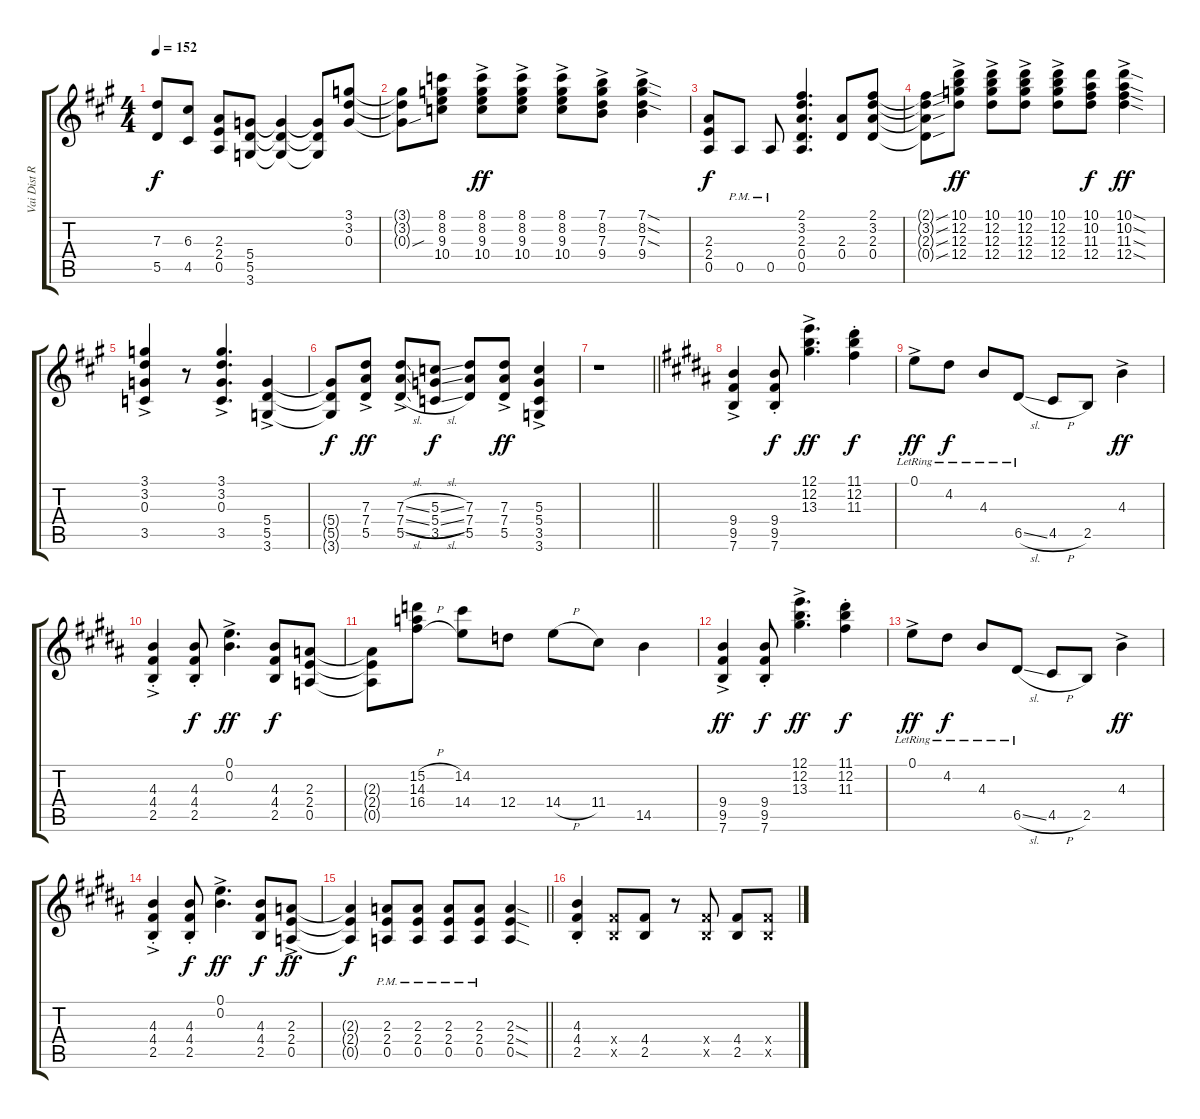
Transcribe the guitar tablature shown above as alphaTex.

\track ("Vai Dist Rhy" "Vai Dist R") {instrument overdrivenguitar}
\staff {score tabs}
\tuning (E4 B3 G3 D3 A2 E2) {hide}
\ts (4 4)
\tempo 152
\clef g2
\ks a
(7.3 5.5).8{dy f} (6.3 4.5).8 (2.3 2.4 0.5).8 (5.4 5.5 3.6).8 (5.4{t} 5.5{t} 3.6{t}).4 (5.4{t} 5.5{t} 3.6{t}).8 (3.1 3.2 0.3).8 |
(3.1{t} 3.2{t} 0.3{sou t}).8 (8.1 8.2 9.3 10.4).8 (8.1{ac} 8.2{ac} 9.3{ac} 10.4{ac}).8{dy ff} (8.1{ac} 8.2{ac} 9.3{ac} 10.4{ac}).8 (8.1{ac} 8.2{ac} 9.3{ac} 10.4{ac}).8 (7.1{ac} 8.2{ac} 7.3{ac} 9.4{ac}).8 (7.1{sod ac} 8.2{sod ac} 7.3{sod ac} 9.4{ac}).4 |
(2.3 2.4 0.5).8{dy f} 0.5{pm}.8 0.5{pm}.8 (2.1 3.2 2.3 0.4 0.5).4{d} (2.3 0.4).8 (2.1 3.2 2.3 0.4).8 |
(2.1{sou t} 3.2{sou t} 2.3{sou t} 0.4{sou t}).8 (10.1{ac} 12.2{ac} 12.3{ac} 12.4{ac}).8{dy ff} (10.1{ac} 12.2{ac} 12.3{ac} 12.4{ac}).8 (10.1{ac} 12.2{ac} 12.3{ac} 12.4{ac}).8 (10.1{ac} 12.2{ac} 12.3{ac} 12.4{ac}).8 (10.1 10.2 11.3 12.4).8{dy f} (10.1{sod ac} 10.2{sod ac} 11.3{sod ac} 12.4{sod ac}).4{dy ff} |
(3.1{ac} 3.2{ac} 0.3{ac} 3.5{ac}).4 r.8 (3.1{ac} 3.2{ac} 0.3{ac} 3.5{ac}).4{d} (5.4{ac} 5.5{ac} 3.6{ac}).4 |
(5.4{t} 5.5{t} 3.6{t}).8{dy f} (7.3{ac} 7.4{ac} 5.5{ac}).8{dy ff} (7.3{sl ac} 7.4{sl ac} 5.5{sl ac}).8 (5.3{sl} 5.4{sl} 3.5{sl}).8{dy f} (7.3 7.4 5.5).8 (7.3{ac} 7.4{ac} 5.5{ac}).8{dy ff} (5.3{ac} 5.4{ac} 3.5{ac} 3.6{ac}).4 |
\barLineRight lightlight
r.1 |
\ks b
(9.4{ac} 9.5{ac} 7.6{ac}).4 (9.4{st} 9.5{st} 7.6{st}).8{dy f} (12.1{ac} 12.2{ac} 13.3{ac}).4{d dy ff} (11.1{st} 12.2{st} 11.3{st}).4{dy f} |
\ks g#minor
0.1{ac lr}.8{dy ff} 4.2{lr}.8{dy f} 4.3{lr}.8 6.5{sl lr}.8 4.5{h}.8 2.5.8 4.3{ac}.4{dy ff} |
(4.3{ac st} 4.4{ac st} 2.5{ac st}).4 (4.3{st} 4.4{st} 2.5{st}).8{dy f} (0.1{ac} 0.2{ac}).4{d dy ff} (4.3 4.4 2.5).8{dy f} (2.3 2.4 0.5).8 |
(2.3{t} 2.4{t} 0.5{t}).8 (15.2{h} 14.3 16.4{h}).8 (14.2 14.4).8 12.4.8 14.4{h}.8 11.4.8 14.5.4 |
\ks b
(9.4{ac} 9.5{ac} 7.6{ac}).4{dy ff} (9.4{st} 9.5{st} 7.6{st}).8{dy f} (12.1{ac} 12.2{ac} 13.3{ac}).4{d dy ff} (11.1{st} 12.2{st} 11.3{st}).4{dy f} |
\ks g#minor
0.1{ac lr}.8{dy ff} 4.2{lr}.8{dy f} 4.3{lr}.8 6.5{sl lr}.8 4.5{h}.8 2.5.8 4.3{ac}.4{dy ff} |
(4.3{ac st} 4.4{ac st} 2.5{ac st}).4 (4.3{st} 4.4{st} 2.5{st}).8{dy f} (0.1{ac} 0.2{ac}).4{d dy ff} (4.3 4.4 2.5).8{dy f} (2.3{ac} 2.4{ac} 0.5{ac}).8{dy ff} |
\barLineRight lightlight
(2.3{t} 2.4{t} 0.5{t}).4{dy f} (2.3{pm} 2.4{pm} 0.5{pm}).8 (2.3{pm} 2.4{pm} 0.5{pm}).8 (2.3{pm} 2.4{pm} 0.5{pm}).8 (2.3{pm} 2.4{pm} 0.5{pm}).8 (2.3{sod} 2.4{sod} 0.5{sod}).4 |
\ks b
(4.3{st} 4.4{st} 2.5{st}).4 (4.4{x} 2.5{x}).8 (4.4 2.5).8 r.8 (4.4{x} 2.5{x}).8 (4.4 2.5).8 (4.4{x} 2.5{x}).8
